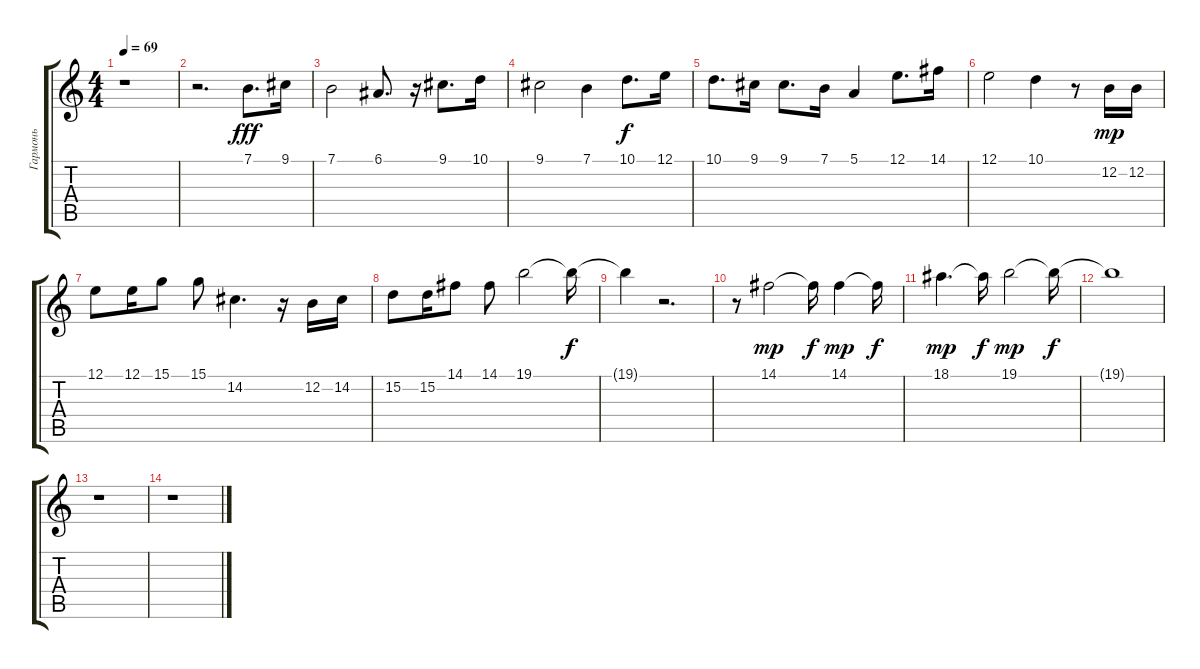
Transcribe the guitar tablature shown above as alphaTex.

\track ("Гармонь" "Гармонь") {instrument harmonica}
\staff {score tabs}
\tuning (E4 B3 G3 D3 A2 E2) {hide}
\ts (4 4)
\tempo 69
\clef g2
\ks c
r.1{dy ff} |
r.2{d} 7.1.8{d dy fff} 9.1.16 |
7.1.2 6.1.8{d} r.16 9.1.8{d} 10.1.16 |
9.1.2 7.1.4 10.1.8{d dy f} 12.1.16 |
10.1.8{d} 9.1.16 9.1.8{d} 7.1.16 5.1.4 12.1.8{d} 14.1.16 |
12.1.2 10.1.4 r.8 12.2.16{dy mp} 12.2.16 |
12.1.8 12.1.16 15.1.8 15.1.8 14.2.4{d} r.16 12.2.16 14.2.16 |
15.2.8 15.2.16 14.1.8 14.1.8 19.1.2 19.1{t}.16{dy f} |
19.1{t}.4 r.2{d} |
r.8 14.1.2{dy mp} 14.1{t}.16{dy f} 14.1.4{dy mp} 14.1{t}.16{dy f} |
18.1.4{d dy mp} 18.1{t}.16{dy f} 19.1.2{dy mp} 19.1{t}.16{dy f} |
19.1{t}.1 |
r.1 |
r.1
